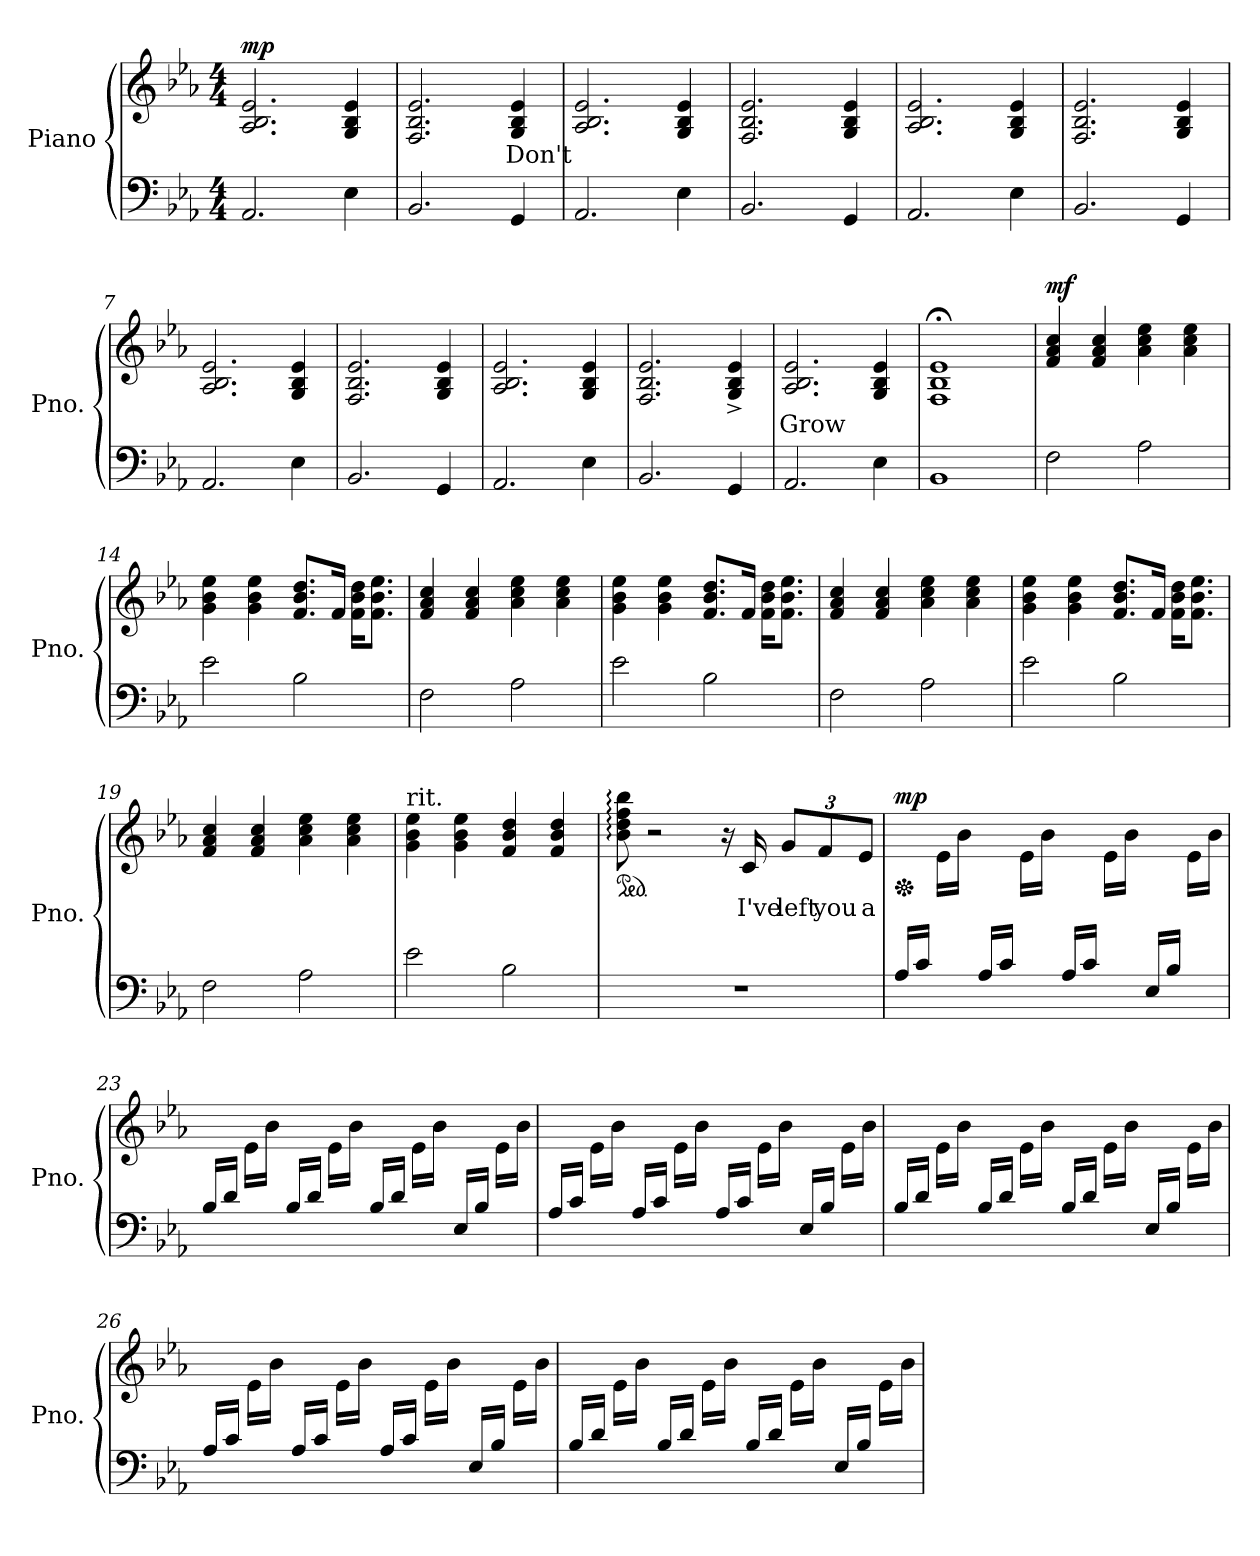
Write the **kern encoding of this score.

**kern	**kern	**text	**dynam
*part1	*part1	*part1	*part1
*staff2	*staff1	*staff1	*staff1/2
*I"Piano	*	*	*
*I'Pno.	*	*	*
*clefF4	*clefG2	*	*
*k[b-e-a-]	*k[b-e-a-]	*	*
*M4/4	*M4/4	*	*
*MM60	*MM60	*	*
=1	=1	=1	=1
!	!	!	!LO:DY:b
2.AA-/	2.A-/ 2.B-/ 2.e-/	.	mp
4E-\	4G/ 4B-/ 4e-/	.	.
=2	=2	=2	=2
2.BB-/	2.F/ 2.B-/ 2.e-/	.	.
4GG/	4G/ 4B-/ 4e-/	Don't	.
=3	=3	=3	=3
2.AA-/	2.A-/ 2.B-/ 2.e-/	.	.
4E-\	4G/ 4B-/ 4e-/	.	.
=4	=4	=4	=4
2.BB-/	2.F/ 2.B-/ 2.e-/	.	.
4GG/	4G/ 4B-/ 4e-/	.	.
!!LO:LB:g=z
=5	=5	=5	=5
2.AA-/	2.A-/ 2.B-/ 2.e-/	.	.
4E-\	4G/ 4B-/ 4e-/	.	.
=6	=6	=6	=6
2.BB-/	2.F/ 2.B-/ 2.e-/	.	.
4GG/	4G/ 4B-/ 4e-/	.	.
=7	=7	=7	=7
2.AA-/	2.A-/ 2.B-/ 2.e-/	.	.
4E-\	4G/ 4B-/ 4e-/	.	.
=8	=8	=8	=8
2.BB-/	2.F/ 2.B-/ 2.e-/	.	.
4GG/	4G/ 4B-/ 4e-/	.	.
!!LO:LB:g=z
=9	=9	=9	=9
2.AA-/	2.A-/ 2.B-/ 2.e-/	.	.
4E-\	4G/ 4B-/ 4e-/	.	.
=10	=10	=10	=10
2.BB-/	2.F/ 2.B-/ 2.e-/	.	.
4GG/	4G/^ 4B-/^ 4e-/^	.	.
=11	=11	=11	=11
2.AA-/	2.A-/ 2.B-/ 2.e-/	Grow	.
4E-\	4G/ 4B-/ 4e-/	.	.
=12	=12	=12	=12
1BB-	1F;< 1B-;< 1e-;<	.	.
!!LO:LB:g=z
=13	=13	=13	=13
*	*MM70	*	*
!	!	!	!LO:DY:b
2F\	4f/ 4a-/ 4cc/	.	mf
.	4f/ 4a-/ 4cc/	.	.
2A-\	4a-\ 4cc\ 4ee-\	.	.
.	4a-\ 4cc\ 4ee-\	.	.
=14	=14	=14	=14
2e-\	4g\ 4b-\ 4ee-\	.	.
.	4g\ 4b-\ 4ee-\	.	.
2B-\	8.f/ 8.b-/ 8.dd/L	.	.
.	16f/Jk	.	.
.	16f\ 16b-\ 16dd\KL	.	.
.	8.f\ 8.b-\ 8.ee-\J	.	.
=15	=15	=15	=15
2F\	4f/ 4a-/ 4cc/	.	.
.	4f/ 4a-/ 4cc/	.	.
2A-\	4a-\ 4cc\ 4ee-\	.	.
.	4a-\ 4cc\ 4ee-\	.	.
=16	=16	=16	=16
2e-\	4g\ 4b-\ 4ee-\	.	.
.	4g\ 4b-\ 4ee-\	.	.
2B-\	8.f/ 8.b-/ 8.dd/L	.	.
.	16f/Jk	.	.
.	16f\ 16b-\ 16dd\KL	.	.
.	8.f\ 8.b-\ 8.ee-\J	.	.
!!LO:LB:g=z
=17	=17	=17	=17
2F\	4f/ 4a-/ 4cc/	.	.
.	4f/ 4a-/ 4cc/	.	.
2A-\	4a-\ 4cc\ 4ee-\	.	.
.	4a-\ 4cc\ 4ee-\	.	.
=18	=18	=18	=18
2e-\	4g\ 4b-\ 4ee-\	.	.
.	4g\ 4b-\ 4ee-\	.	.
2B-\	8.f/ 8.b-/ 8.dd/L	.	.
.	16f/Jk	.	.
.	16f\ 16b-\ 16dd\KL	.	.
.	8.f\ 8.b-\ 8.ee-\J	.	.
=19	=19	=19	=19
2F\	4f/ 4a-/ 4cc/	.	.
.	4f/ 4a-/ 4cc/	.	.
2A-\	4a-\ 4cc\ 4ee-\	.	.
.	4a-\ 4cc\ 4ee-\	.	.
=20	=20	=20	=20
!	!LO:TX:a:t=rit.	!	!
2e-\	4g\ 4b-\ 4ee-\	.	.
.	4g\ 4b-\ 4ee-\	.	.
2B-\	4f/ 4b-/ 4dd/	.	.
.	4f/ 4b-/ 4dd/	.	.
!!LO:PB:g=z
=21	=21	=21	=21
*	*ped	*	*
1r	8b-\: 8dd\: 8ff\: 8bb-\:	.	.
.	2r	.	.
.	16r	.	.
.	16c/	I've	.
*	*Xbrackettup	*	*
.	12g/L	left	.
.	12f/	you	.
.	12e-/J	a	.
=22	=22	=22	=22
*	*Xped	*	*
!	!	!	!LO:DY:b=2
16A-/LL	8ryy	.	mp
16c/JJ	.	.	.
16ryy	16e-\LL	.	.
16ryy	16b-\JJ	.	.
16A-/LL	8ryy	.	.
16c/JJ	.	.	.
16ryy	16e-\LL	.	.
16ryy	16b-\JJ	.	.
16A-/LL	8ryy	.	.
16c/JJ	.	.	.
16ryy	16e-\LL	.	.
16ryy	16b-\JJ	.	.
16E-/LL	8ryy	.	.
16B-/JJ	.	.	.
16ryy	16e-\LL	.	.
16ryy	16b-\JJ	.	.
=23	=23	=23	=23
16B-/LL	8ryy	.	.
16d/JJ	.	.	.
16ryy	16e-\LL	.	.
16ryy	16b-\JJ	.	.
16B-/LL	8ryy	.	.
16d/JJ	.	.	.
16ryy	16e-\LL	.	.
16ryy	16b-\JJ	.	.
16B-/LL	8ryy	.	.
16d/JJ	.	.	.
16ryy	16e-\LL	.	.
16ryy	16b-\JJ	.	.
16E-/LL	8ryy	.	.
16B-/JJ	.	.	.
16ryy	16e-\LL	.	.
16ryy	16b-\JJ	.	.
!!LO:LB:g=z
=24	=24	=24	=24
16A-/LL	8ryy	.	.
16c/JJ	.	.	.
16ryy	16e-\LL	.	.
16ryy	16b-\JJ	.	.
16A-/LL	8ryy	.	.
16c/JJ	.	.	.
16ryy	16e-\LL	.	.
16ryy	16b-\JJ	.	.
16A-/LL	8ryy	.	.
16c/JJ	.	.	.
16ryy	16e-\LL	.	.
16ryy	16b-\JJ	.	.
16E-/LL	8ryy	.	.
16B-/JJ	.	.	.
16ryy	16e-\LL	.	.
16ryy	16b-\JJ	.	.
=25	=25	=25	=25
16B-/LL	8ryy	.	.
16d/JJ	.	.	.
16ryy	16e-\LL	.	.
16ryy	16b-\JJ	.	.
16B-/LL	8ryy	.	.
16d/JJ	.	.	.
16ryy	16e-\LL	.	.
16ryy	16b-\JJ	.	.
16B-/LL	8ryy	.	.
16d/JJ	.	.	.
16ryy	16e-\LL	.	.
16ryy	16b-\JJ	.	.
16E-/LL	8ryy	.	.
16B-/JJ	.	.	.
16ryy	16e-\LL	.	.
16ryy	16b-\JJ	.	.
!!LO:LB:g=z
=26	=26	=26	=26
16A-/LL	8ryy	.	.
16c/JJ	.	.	.
16ryy	16e-\LL	.	.
16ryy	16b-\JJ	.	.
16A-/LL	8ryy	.	.
16c/JJ	.	.	.
16ryy	16e-\LL	.	.
16ryy	16b-\JJ	.	.
16A-/LL	8ryy	.	.
16c/JJ	.	.	.
16ryy	16e-\LL	.	.
16ryy	16b-\JJ	.	.
16E-/LL	8ryy	.	.
16B-/JJ	.	.	.
16ryy	16e-\LL	.	.
16ryy	16b-\JJ	.	.
=27	=27	=27	=27
16B-/LL	8ryy	.	.
16d/JJ	.	.	.
16ryy	16e-\LL	.	.
16ryy	16b-\JJ	.	.
16B-/LL	8ryy	.	.
16d/JJ	.	.	.
16ryy	16e-\LL	.	.
16ryy	16b-\JJ	.	.
16B-/LL	8ryy	.	.
16d/JJ	.	.	.
16ryy	16e-\LL	.	.
16ryy	16b-\JJ	.	.
16E-/LL	8ryy	.	.
16B-/JJ	.	.	.
16ryy	16e-\LL	.	.
16ryy	16b-\JJ	.	.
=	=	=	=
*-	*-	*-	*-
